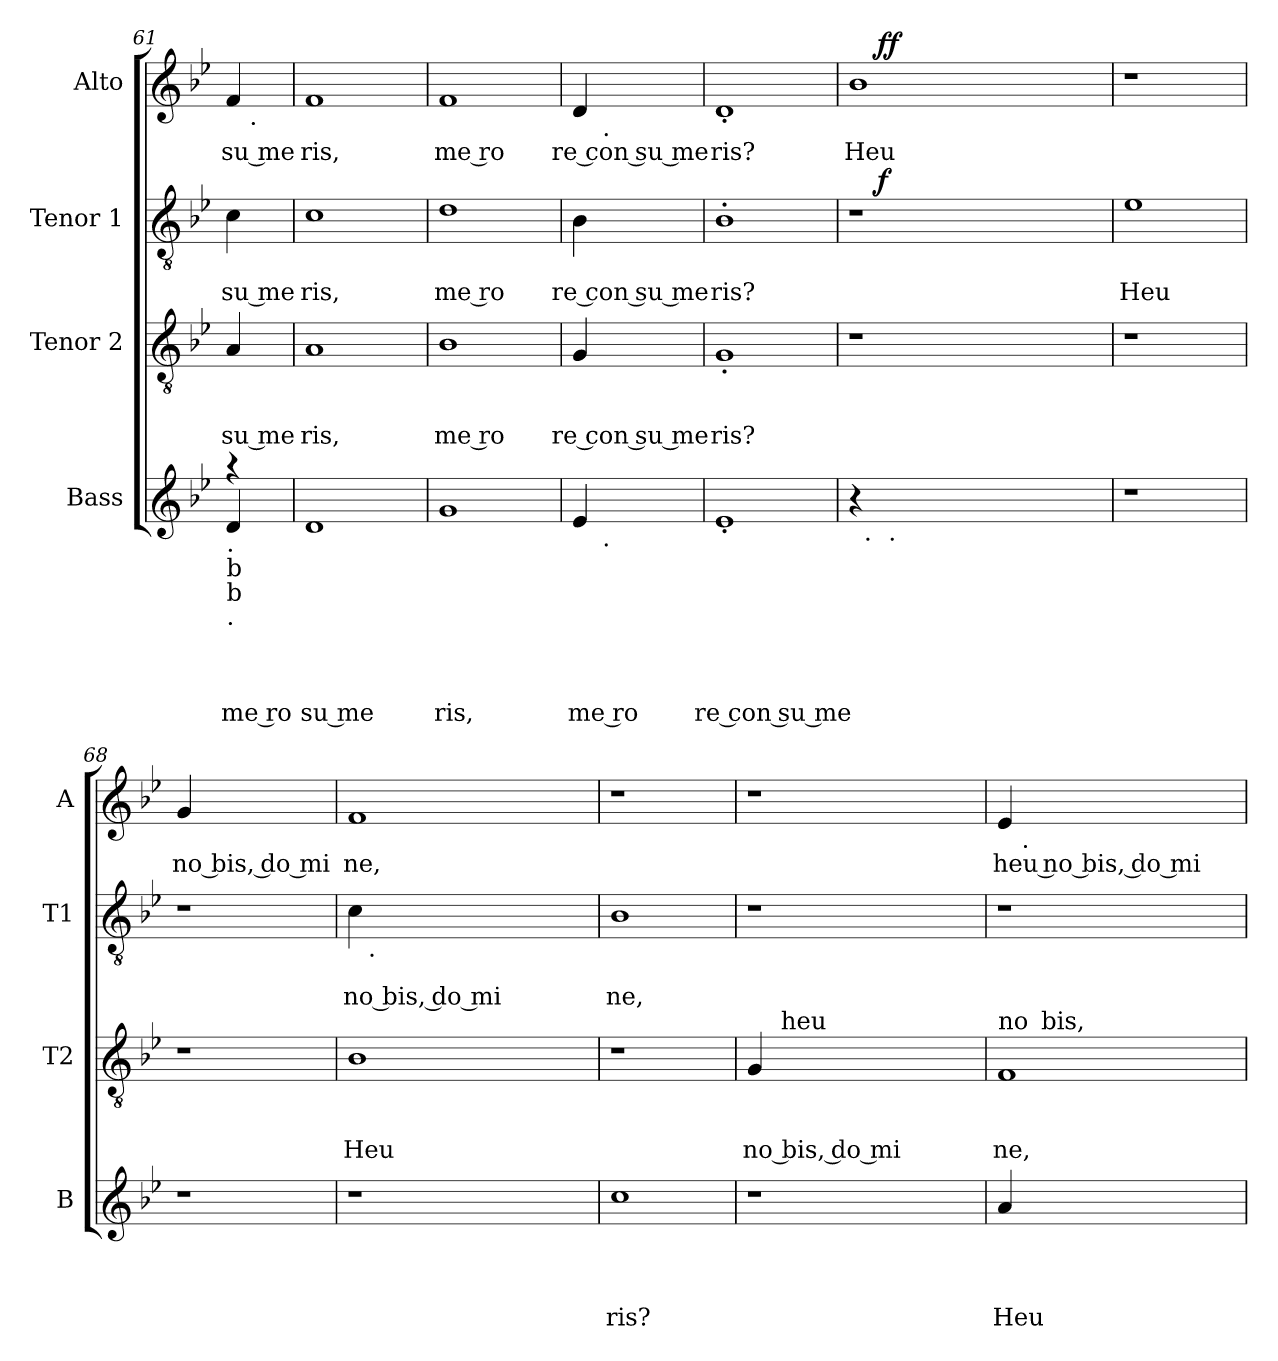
**kern	**text	**text	**text	**text	**kern	**text	**text	**text	**kern	**text	**text	**dynam	**kern	**text	**dynam
*part4	*part4	*part4	*part4	*part4	*part3	*part3	*part3	*part3	*part2	*part2	*part2	*part2	*part1	*part1	*part1
*staff4	*staff4	*staff4	*staff4	*staff4	*staff3	*staff3	*staff3	*staff3	*staff2	*staff2	*staff2	*staff2	*staff1	*staff1	*staff1
*I"Bass	*	*	*	*	*I"Tenor 2	*	*	*	*I"Tenor 1	*	*	*	*I"Alto	*	*
*I'B	*	*	*	*	*I'T2	*	*	*	*I'T1	*	*	*	*I'A	*	*
!!LO:LB:g=z
*clefG2	*	*	*	*	*clefGv2	*	*	*	*clefGv2	*	*	*	*clefG2	*	*
*ITrd1c2	*	*	*	*	*	*	*	*	*	*	*	*	*	*	*
*k[b-e-a-d-]	*	*	*	*	*k[b-e-]	*	*	*	*k[b-e-]	*	*	*	*k[b-e-]	*	*
*A-:	*	*	*	*	*B-:	*	*	*	*B-:	*	*	*	*B-:	*	*
=61	=61	=61	=61	=61	=61	=61	=61	=61	=61	=61	=61	=61	=61	=61	=61
*^	*	*	*	*	*	*	*	*	*	*	*	*	*	*	*
!LO:TX:b:t=.	!	!	!	!	!	!	!	!	!	!	!	!	!	!	!	!
!LO:TX:b:t=b	!	!	!	!	!	!	!	!	!	!	!	!	!	!	!	!
!LO:TX:b:t=b	!	!	!	!	!	!	!	!	!	!	!	!	!	!	!	!
!LO:TX:b:t=.	!	!	!	!	!	!	!	!	!	!	!	!	!	!	!	!
!	!	!	!	!	!LO:LY:b:rj	!	!	!	!LO:LY:b:rj	!	!	!LO:LY:b:rj	!	!	!LO:LY:b:rj	!
*	*	*	*	*	*	*	*	*	*	*	*	*	*	*^	*	*
4raa	4c/	.	.	.	me ro	4A/	.	.	su me	4c\	.	su me	.	4f/	16ryy	su me	.
!	!	!	!	!	!	!	!	!	!	!	!	!	!	!	!LO:TX:b:t=.	!	!
.	.	.	.	.	.	.	.	.	.	.	.	.	.	.	8.ryy	.	.
=62	=62	=62	=62	=62	=62	=62	=62	=62	=62	=62	=62	=62	=62	=62	=62	=62	=62
!	!	!	!	!	!LO:LY:b	!	!	!	!LO:LY:b	!	!	!LO:LY:b	!	!	!	!LO:LY:b	!
*v	*v	*	*	*	*	*	*	*	*	*	*	*	*	*v	*v	*	*
1c	.	.	.	su me	1A	.	.	ris,	1c	.	ris,	.	1f	ris,	.
=63	=63	=63	=63	=63	=63	=63	=63	=63	=63	=63	=63	=63	=63	=63	=63
!	!	!	!	!LO:LY:b:rj	!	!	!	!LO:LY:b:rj	!	!	!LO:LY:b:rj	!	!	!LO:LY:b:rj	!
1f	.	.	.	ris,	1B-	.	.	me ro	1d	.	me ro	.	1f	me ro	.
=64	=64	=64	=64	=64	=64	=64	=64	=64	=64	=64	=64	=64	=64	=64	=64
!	!	!	!	!LO:LY:b:rj	!	!	!	!LO:LY:b:rj	!	!	!LO:LY:b:rj	!	!	!LO:LY:b:rj	!
*^	*	*	*	*	*	*	*	*	*	*	*	*	*^	*	*
4d-/	32ryy	.	.	.	me ro	4G/	.	.	re con su me	4B-\	.	re con su me	.	4d/	32ryy	re con su me	.
!	!	!	!	!	!	!	!	!	!	!	!	!	!	!	!LO:TX:b:t=.	!	!
!	!LO:TX:b:t=.	!	!	!	!	!	!	!	!	!	!	!	!	!	!	!	!
.	8..ryy	.	.	.	.	.	.	.	.	.	.	.	.	.	8..ryy	.	.
=65	=65	=65	=65	=65	=65	=65	=65	=65	=65	=65	=65	=65	=65	=65	=65	=65	=65
!	!	!	!	!	!LO:LY:b	!	!	!	!LO:LY:b	!	!	!LO:LY:b	!	!	!	!LO:LY:b	!
*v	*v	*	*	*	*	*	*	*	*	*	*	*	*	*v	*v	*	*
1d-'<	.	.	.	re con su me	1G'<	.	.	ris?	1B-'>	.	ris?	.	1d'<	ris?	.
!!LO:PB:g=z
=66	=66	=66	=66	=66	=66	=66	=66	=66	=66	=66	=66	=66	=66	=66	=66
!	!	!	!	!	!	!	!	!	!	!	!	!	!	!LO:LY:b	!
*^	*	*	*	*	*	*	*	*	*^	*	*	*	*^	*	*
*	*^	*	*	*	*	*	*	*	*	*	*	*	*	*	*	*	*	*
4r	32ryy	16ryy	.	.	.	.	1r	.	.	.	1r	16ryy	.	.	.	1b-	16ryy	Heu	.
!	!LO:TX:b:t=.	!	!	!	!	!	!	!	!	!	!	!	!	!	!	!	!	!	!
.	2ryy	.	.	.	.	.	.	.	.	.	.	.	.	.	.	.	.	.	.
!	!	!	!	!	!	!	!	!	!	!	!	!	!	!	!LO:DY:b	!	!	!	!LO:DY:b
!	!	!	!	!	!	!	!	!	!	!	!	!	!	!	!	!	!	!	!LO:DY:n=1:b
.	.	64ryy	.	.	.	.	.	.	.	.	.	2...ryy	.	.	f	.	2...ryy	.	f f
!	!	!LO:TX:b:t=.	!	!	!	!	!	!	!	!	!	!	!	!	!	!	!	!	!
.	.	2ryy	.	.	.	.	.	.	.	.	.	.	.	.	.	.	.	.	.
2.ryy	.	.	.	.	.	.	.	.	.	.	.	.	.	.	.	.	.	.	.
.	4...ryy	.	.	.	.	.	.	.	.	.	.	.	.	.	.	.	.	.	.
.	.	4ryy	.	.	.	.	.	.	.	.	.	.	.	.	.	.	.	.	.
.	.	8ryy	.	.	.	.	.	.	.	.	.	.	.	.	.	.	.	.	.
.	.	32.ryy	.	.	.	.	.	.	.	.	.	.	.	.	.	.	.	.	.
=67	=67	=67	=67	=67	=67	=67	=67	=67	=67	=67	=67	=67	=67	=67	=67	=67	=67	=67	=67
!	!	!	!	!	!	!	!	!	!	!	!	!	!	!LO:LY:b	!	!	!	!	!
*	*	*	*	*	*	*	*	*	*	*	*v	*v	*	*	*	*	*	*	*
*v	*v	*v	*	*	*	*	*	*	*	*	*	*	*	*	*v	*v	*	*
1r	.	.	.	.	1r	.	.	.	1e-	.	Heu	.	1r	.	.
=68	=68	=68	=68	=68	=68	=68	=68	=68	=68	=68	=68	=68	=68	=68	=68
!	!	!	!	!	!	!	!	!	!	!	!	!	!	!LO:LY:b:rj	!
1r	.	.	.	.	1r	.	.	.	1r	.	.	.	4g/	no bis, do mi	.
.	.	.	.	.	.	.	.	.	.	.	.	.	2.ryy	.	.
=69	=69	=69	=69	=69	=69	=69	=69	=69	=69	=69	=69	=69	=69	=69	=69
!	!	!	!	!	!	!	!	!LO:LY:b	!	!	!LO:LY:b:rj	!	!	!LO:LY:b	!
*	*	*	*	*	*	*	*	*	*^	*	*	*	*	*	*
1r	.	.	.	.	1B-	.	.	Heu	4c\	32.ryy	.	no bis, do mi	.	1f	ne,	.
!	!	!	!	!	!	!	!	!	!	!LO:TX:b:t=.	!	!	!	!	!	!
.	.	.	.	.	.	.	.	.	.	2ryy	.	.	.	.	.	.
.	.	.	.	.	.	.	.	.	2.ryy	.	.	.	.	.	.	.
.	.	.	.	.	.	.	.	.	.	4ryy	.	.	.	.	.	.
.	.	.	.	.	.	.	.	.	.	8ryy	.	.	.	.	.	.
.	.	.	.	.	.	.	.	.	.	16ryy	.	.	.	.	.	.
.	.	.	.	.	.	.	.	.	.	64ryy	.	.	.	.	.	.
=70	=70	=70	=70	=70	=70	=70	=70	=70	=70	=70	=70	=70	=70	=70	=70	=70
!	!	!	!	!LO:LY:b	!	!	!	!	!	!	!	!LO:LY:b	!	!	!	!
*	*	*	*	*	*	*	*	*	*v	*v	*	*	*	*	*	*
1b-	.	.	.	ris?	1r	.	.	.	1B-	.	ne,	.	1r	.	.
=71	=71	=71	=71	=71	=71	=71	=71	=71	=71	=71	=71	=71	=71	=71	=71
!	!	!	!	!	!	!	!	!LO:LY:b:rj	!	!	!	!	!	!	!
*	*	*	*	*	*^	*	*	*	*	*	*	*	*	*	*
1r	.	.	.	.	4G/	16..ryy	.	.	no bis, do mi	1r	.	.	.	1r	.	.
!	!	!	!	!	!	!LO:TX:a:t=heu	!	!	!	!	!	!	!	!	!	!
.	.	.	.	.	.	2ryy	.	.	.	.	.	.	.	.	.	.
.	.	.	.	.	2.ryy	.	.	.	.	.	.	.	.	.	.	.
.	.	.	.	.	.	4ryy	.	.	.	.	.	.	.	.	.	.
.	.	.	.	.	.	8ryy	.	.	.	.	.	.	.	.	.	.
.	.	.	.	.	.	64ryy	.	.	.	.	.	.	.	.	.	.
=72	=72	=72	=72	=72	=72	=72	=72	=72	=72	=72	=72	=72	=72	=72	=72	=72
!	!	!	!	!	!LO:TX:a:t=no	!	!	!	!	!	!	!	!	!	!	!
!	!	!	!	!LO:LY:b:rj	!	!	!	!	!LO:LY:b	!	!	!	!	!	!LO:LY:b:rj	!
*	*	*	*	*	*	*	*	*	*	*	*	*	*	*^	*	*
4g/	.	.	.	Heu	1F	16..ryy	.	.	ne,	1r	.	.	.	4e-/	16ryy	heu no bis, do mi	.
!	!	!	!	!	!	!	!	!	!	!	!	!	!	!	!LO:TX:b:t=.	!	!
.	.	.	.	.	.	.	.	.	.	.	.	.	.	.	2...ryy	.	.
!	!	!	!	!	!	!LO:TX:a:t=bis,	!	!	!	!	!	!	!	!	!	!	!
.	.	.	.	.	.	2ryy	.	.	.	.	.	.	.	.	.	.	.
2.ryy	.	.	.	.	.	.	.	.	.	.	.	.	.	2.ryy	.	.	.
.	.	.	.	.	.	4ryy	.	.	.	.	.	.	.	.	.	.	.
.	.	.	.	.	.	8ryy	.	.	.	.	.	.	.	.	.	.	.
.	.	.	.	.	.	64ryy	.	.	.	.	.	.	.	.	.	.	.
*	*	*	*	*	*v	*v	*	*	*	*	*	*	*	*v	*v	*	*
=	=	=	=	=	=	=	=	=	=	=	=	=	=	=	=
*-	*-	*-	*-	*-	*-	*-	*-	*-	*-	*-	*-	*-	*-	*-	*-
